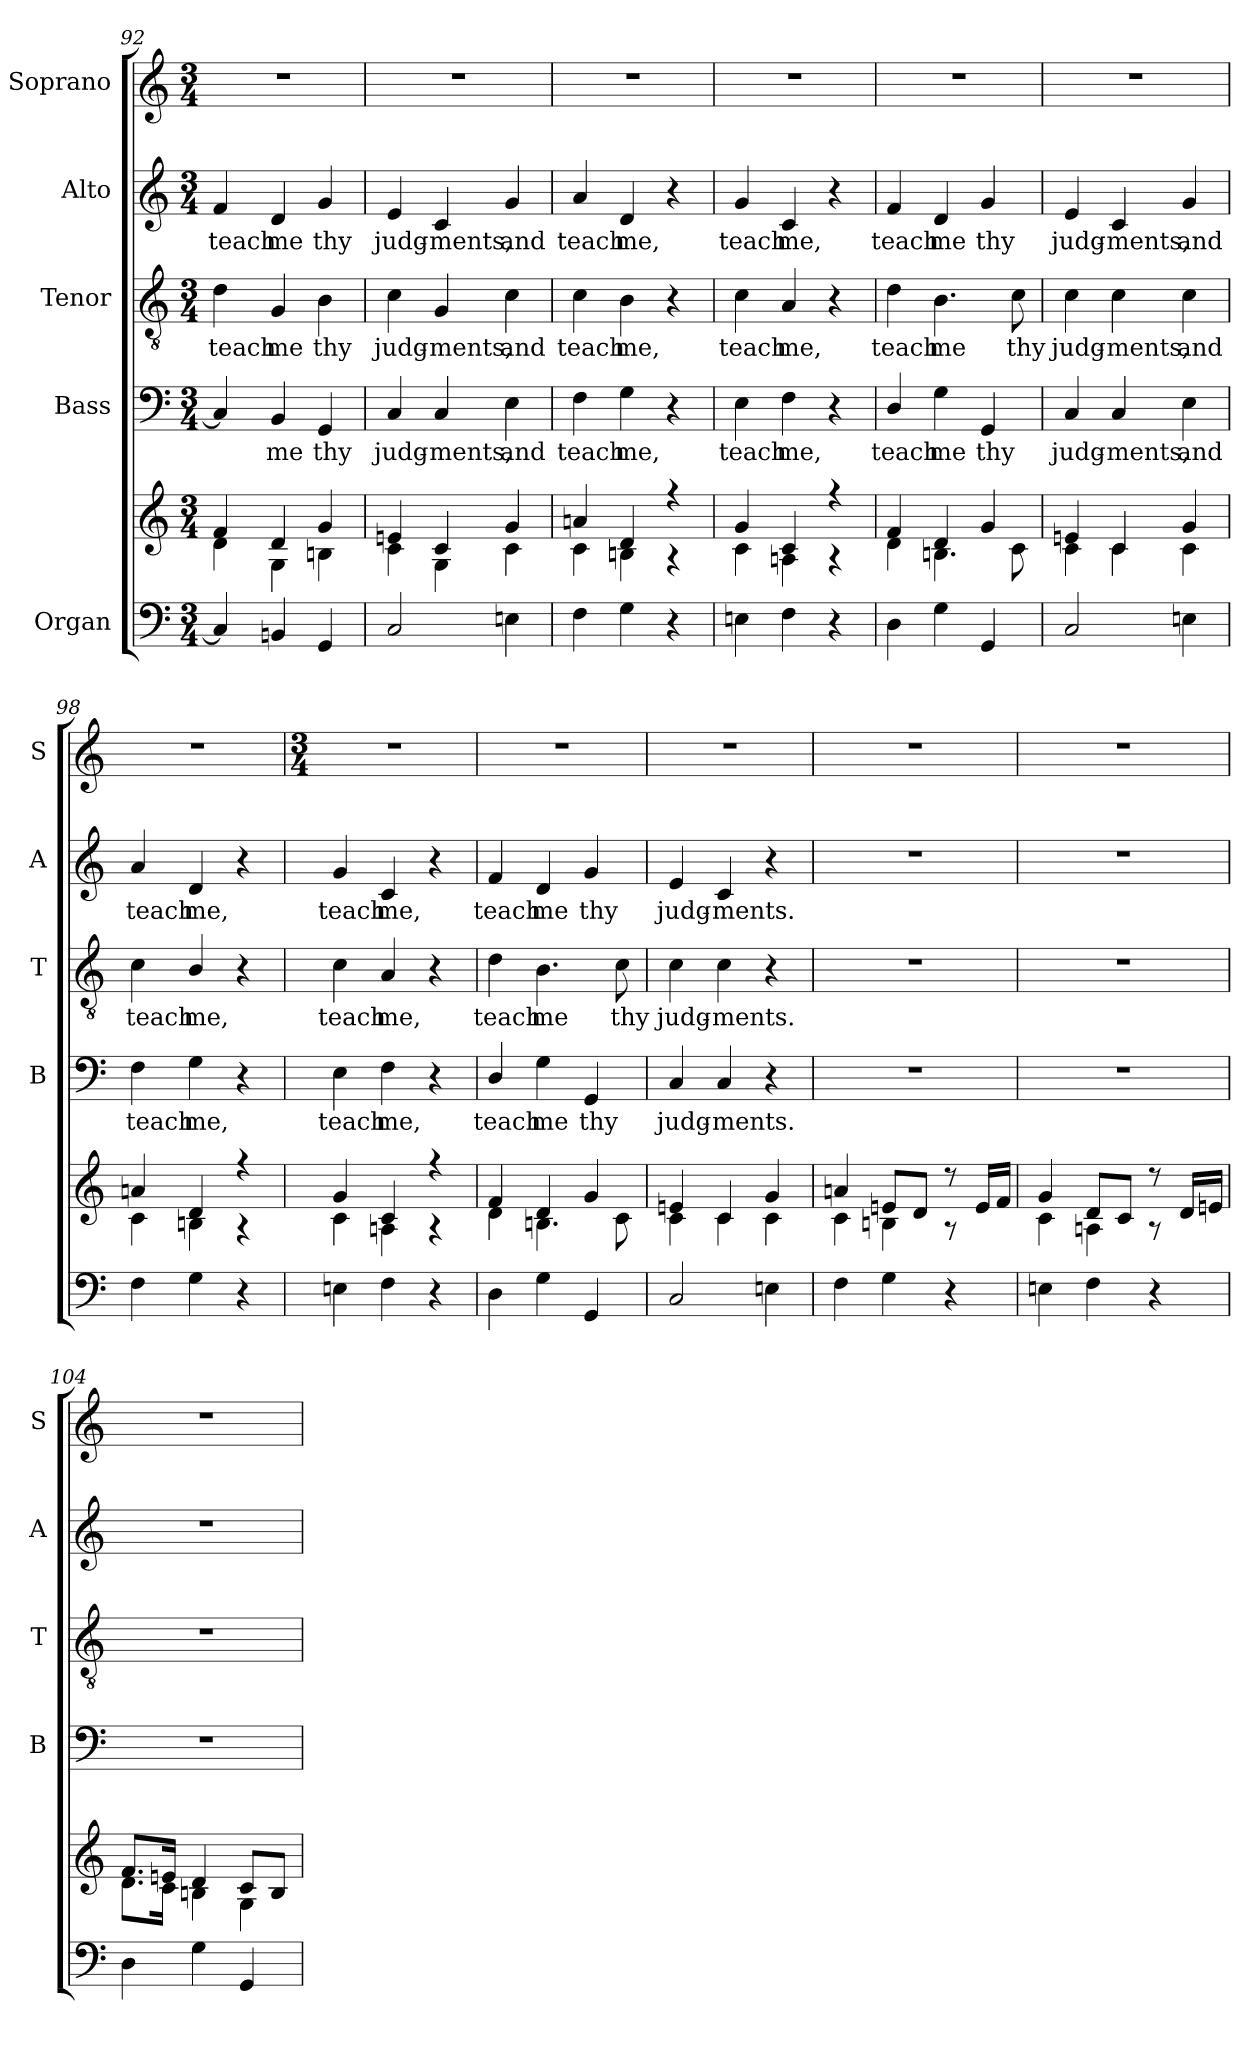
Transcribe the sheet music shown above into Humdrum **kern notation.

**kern	**kern	**kern	**text	**kern	**text	**kern	**text	**kern
*part5	*part5	*part4	*part4	*part3	*part3	*part2	*part2	*part1
*staff6	*staff5	*staff4	*staff4	*staff3	*staff3	*staff2	*staff2	*staff1
*I"Organ	*	*I"Bass	*	*I"Tenor	*	*I"Alto	*	*I"Soprano
*	*	*I'B	*	*I'T	*	*I'A	*	*I'S
!!LO:LB:g=z
*clefF4	*clefG2	*clefF4	*	*clefGv2	*	*clefG2	*	*clefG2
*k[]	*k[]	*k[]	*	*k[]	*	*k[]	*	*k[]
*C:	*C:	*C:	*	*C:	*	*C:	*	*C:
*M3/4	*M3/4	*M3/4	*	*M3/4	*	*M3/4	*	*M3/4
=92	=92	=92	=92	=92	=92	=92	=92	=92
*	*^	*	*	*	*	*	*	*
!	!	!	!	!	!	!LO:LY:b	!	!LO:LY:b	!
4C/]	4f/	4d\	4C/]	.	4d\	teach	4f/	teach	2.r
!	!	!	!	!LO:LY:b	!	!LO:LY:b	!	!LO:LY:b	!
4BBn/	4d/	4G\	4BB/	me	4G/	me	4d/	me	.
!	!	!	!	!LO:LY:b	!	!LO:LY:b	!	!LO:LY:b	!
4GG/	4g/	4Bn\	4GG/	thy	4B\	thy	4g/	thy	.
=93	=93	=93	=93	=93	=93	=93	=93	=93	=93
!	!	!	!	!LO:LY:b	!	!LO:LY:b	!	!LO:LY:b	!
2C/	4en/	4c\	4C/	judg-	4c\	judg-	4e/	judg-	2.r
!	!	!	!	!LO:LY:b	!	!LO:LY:b	!	!LO:LY:b	!
.	4c/	4G\	4C/	-ments,	4G/	-ments,	4c/	-ments,	.
!	!	!	!	!LO:LY:b	!	!LO:LY:b	!	!LO:LY:b	!
4En\	4g/	4c\	4E\	and	4c\	and	4g/	and	.
=94	=94	=94	=94	=94	=94	=94	=94	=94	=94
!	!	!	!	!LO:LY:b	!	!LO:LY:b	!	!LO:LY:b	!
4F\	4an/	4c\	4F\	teach	4c\	teach	4a/	teach	2.r
!	!	!	!	!LO:LY:b	!	!LO:LY:b	!	!LO:LY:b	!
4G\	4d/	4Bn\	4G\	me,	4B\	me,	4d/	me,	.
4r	4r	4r	4r	.	4r	.	4r	.	.
=95	=95	=95	=95	=95	=95	=95	=95	=95	=95
!	!	!	!	!LO:LY:b	!	!LO:LY:b	!	!LO:LY:b	!
4En\	4g/	4c\	4E\	teach	4c\	teach	4g/	teach	2.r
!	!	!	!	!LO:LY:b	!	!LO:LY:b	!	!LO:LY:b	!
4F\	4c/	4An\	4F\	me,	4A/	me,	4c/	me,	.
4r	4r	4r	4r	.	4r	.	4r	.	.
=96	=96	=96	=96	=96	=96	=96	=96	=96	=96
!	!	!	!	!LO:LY:b	!	!LO:LY:b	!	!LO:LY:b	!
4D\	4f/	4d\	4D/	teach	4d\	teach	4f/	teach	2.r
!	!	!	!	!LO:LY:b	!	!LO:LY:b	!	!LO:LY:b	!
4G\	4d/	4.Bn\	4G\	me	4.B\	me	4d/	me	.
!	!	!	!	!LO:LY:b	!	!	!	!LO:LY:b	!
4GG/	4g/	.	4GG/	thy	.	.	4g/	thy	.
!	!	!	!	!	!	!LO:LY:b	!	!	!
.	.	8c\	.	.	8c\	thy	.	.	.
=97	=97	=97	=97	=97	=97	=97	=97	=97	=97
!	!	!	!	!LO:LY:b	!	!LO:LY:b	!	!LO:LY:b	!
2C/	4en/	4c\	4C/	judg-	4c\	judg-	4e/	judg-	2.r
!	!	!	!	!LO:LY:b	!	!LO:LY:b	!	!LO:LY:b	!
.	4c/	4c\	4C/	-ments,	4c\	-ments,	4c/	-ments,	.
!	!	!	!	!LO:LY:b	!	!LO:LY:b	!	!LO:LY:b	!
4En\	4g/	4c\	4E\	and	4c\	and	4g/	and	.
=98	=98	=98	=98	=98	=98	=98	=98	=98	=98
!	!	!	!	!LO:LY:b	!	!LO:LY:b	!	!LO:LY:b	!
4F\	4an/	4c\	4F\	teach	4c\	teach	4a/	teach	2.r
!	!	!	!	!LO:LY:b	!	!LO:LY:b	!	!LO:LY:b	!
4G\	4d/	4Bn\	4G\	me,	4B/	me,	4d/	me,	.
4r	4r	4r	4r	.	4r	.	4r	.	.
!!LO:PB:g=z
=99	=99	=99	=99	=99	=99	=99	=99	=99	=99
*	*	*	*	*	*	*	*	*	*M3/4
!	!	!	!	!LO:LY:b	!	!LO:LY:b	!	!LO:LY:b	!
4En\	4g/	4c\	4E\	teach	4c\	teach	4g/	teach	2.r
!	!	!	!	!LO:LY:b	!	!LO:LY:b	!	!LO:LY:b	!
4F\	4c/	4An\	4F\	me,	4A/	me,	4c/	me,	.
4r	4r	4r	4r	.	4r	.	4r	.	.
=100	=100	=100	=100	=100	=100	=100	=100	=100	=100
!	!	!	!	!LO:LY:b	!	!LO:LY:b	!	!LO:LY:b	!
4D\	4f/	4d\	4D/	teach	4d\	teach	4f/	teach	2.r
!	!	!	!	!LO:LY:b	!	!LO:LY:b	!	!LO:LY:b	!
4G\	4d/	4.Bn\	4G\	me	4.B\	me	4d/	me	.
!	!	!	!	!LO:LY:b	!	!	!	!LO:LY:b	!
4GG/	4g/	.	4GG/	thy	.	.	4g/	thy	.
!	!	!	!	!	!	!LO:LY:b	!	!	!
.	.	8c\	.	.	8c\	thy	.	.	.
=101	=101	=101	=101	=101	=101	=101	=101	=101	=101
!	!	!	!	!LO:LY:b	!	!LO:LY:b	!	!LO:LY:b	!
2C/	4en/	4c\	4C/	judg-	4c\	judg-	4e/	judg-	2.r
!	!	!	!	!LO:LY:b	!	!LO:LY:b	!	!LO:LY:b	!
.	4c/	4c\	4C/	-ments.	4c\	-ments.	4c/	-ments.	.
4En\	4g/	4c\	4r	.	4r	.	4r	.	.
=102	=102	=102	=102	=102	=102	=102	=102	=102	=102
4F\	4an/	4c\	2.r	.	2.r	.	2.r	.	2.r
4G\	8en/L	4Bn\	.	.	.	.	.	.	.
.	8d/J	.	.	.	.	.	.	.	.
4r	8r	8r	.	.	.	.	.	.	.
.	16e/LL	8ryy	.	.	.	.	.	.	.
.	16f/JJ	.	.	.	.	.	.	.	.
=103	=103	=103	=103	=103	=103	=103	=103	=103	=103
4En\	4g/	4c\	2.r	.	2.r	.	2.r	.	2.r
4F\	8d/L	4An\	.	.	.	.	.	.	.
.	8c/J	.	.	.	.	.	.	.	.
4r	8r	8r	.	.	.	.	.	.	.
.	16d/LL	8ryy	.	.	.	.	.	.	.
.	16en/JJ	.	.	.	.	.	.	.	.
=104	=104	=104	=104	=104	=104	=104	=104	=104	=104
4D\	8.f/L	8.d\L	2.r	.	2.r	.	2.r	.	2.r
.	16en/Jk	16c\Jk	.	.	.	.	.	.	.
4G\	4d/	4Bn\	.	.	.	.	.	.	.
4GG/	8c/L	4G\	.	.	.	.	.	.	.
.	8B/J	.	.	.	.	.	.	.	.
*	*v	*v	*	*	*	*	*	*	*
=	=	=	=	=	=	=	=	=
*-	*-	*-	*-	*-	*-	*-	*-	*-
